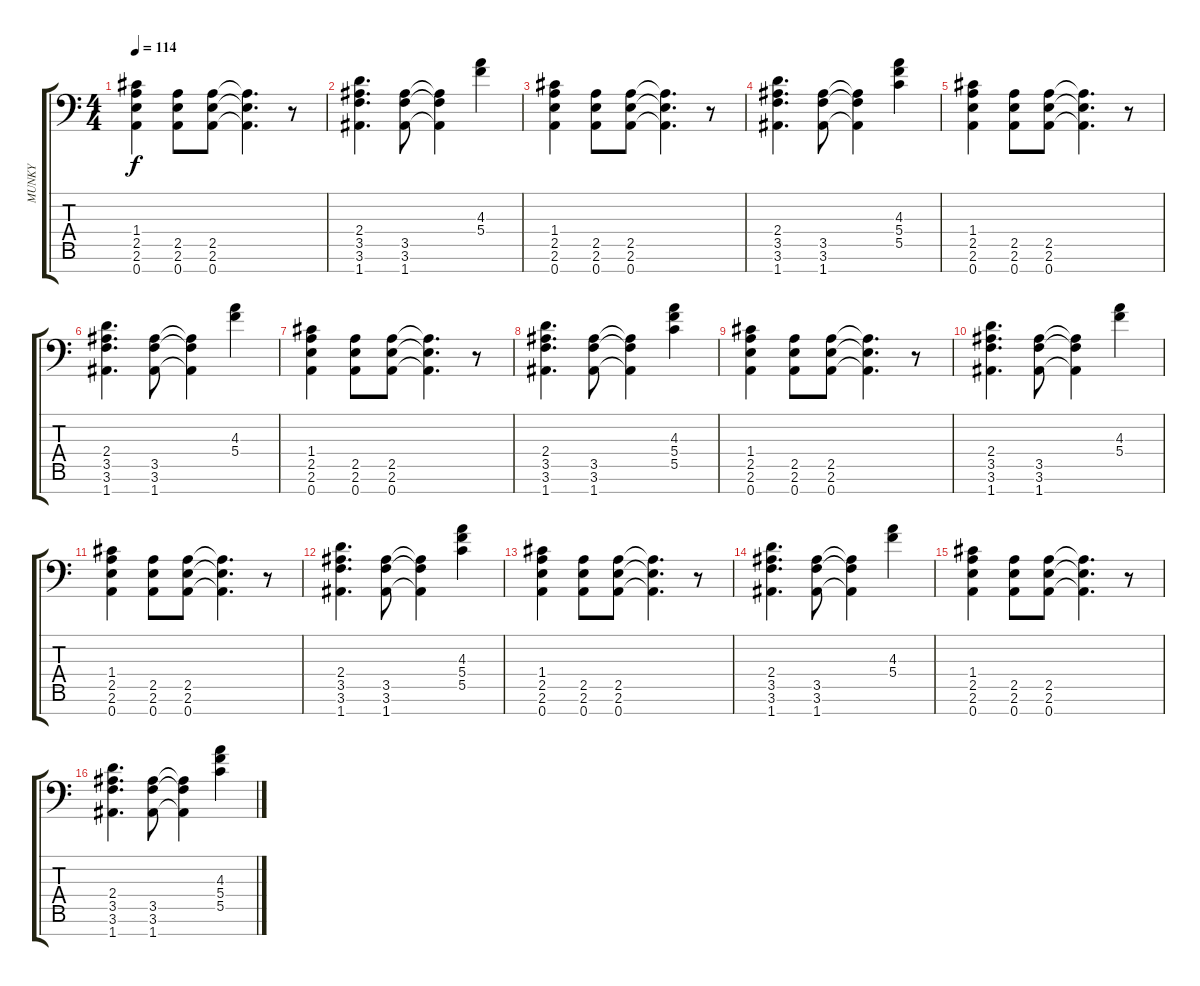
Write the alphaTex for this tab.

\track ("MUNKY" "MUNKY") {instrument distortionguitar}
\staff {score tabs}
\tuning (D4 A3 F3 C3 G2 D2 A1) {hide}
\ts (4 4)
\tempo 114
\clef f4
\ks c
(1.4 2.5 2.6 0.7).4{dy f} (2.5 2.6 0.7).8 (2.5 2.6 0.7).8 (2.5{t} 2.6{t} 0.7{t}).4{d} r.8 |
(2.4 3.5 3.6 1.7).4{d} (3.5 3.6 1.7).8 (3.5{t} 3.6{t} 1.7{t}).4 (4.3 5.4).4 |
(1.4 2.5 2.6 0.7).4 (2.5 2.6 0.7).8 (2.5 2.6 0.7).8 (2.5{t} 2.6{t} 0.7{t}).4{d} r.8 |
(2.4 3.5 3.6 1.7).4{d} (3.5 3.6 1.7).8 (3.5{t} 3.6{t} 1.7{t}).4 (4.3 5.4 5.5).4 |
(1.4 2.5 2.6 0.7).4 (2.5 2.6 0.7).8 (2.5 2.6 0.7).8 (2.5{t} 2.6{t} 0.7{t}).4{d} r.8 |
(2.4 3.5 3.6 1.7).4{d} (3.5 3.6 1.7).8 (3.5{t} 3.6{t} 1.7{t}).4 (4.3 5.4).4 |
(1.4 2.5 2.6 0.7).4 (2.5 2.6 0.7).8 (2.5 2.6 0.7).8 (2.5{t} 2.6{t} 0.7{t}).4{d} r.8 |
(2.4 3.5 3.6 1.7).4{d} (3.5 3.6 1.7).8 (3.5{t} 3.6{t} 1.7{t}).4 (4.3 5.4 5.5).4 |
(1.4 2.5 2.6 0.7).4 (2.5 2.6 0.7).8 (2.5 2.6 0.7).8 (2.5{t} 2.6{t} 0.7{t}).4{d} r.8 |
(2.4 3.5 3.6 1.7).4{d} (3.5 3.6 1.7).8 (3.5{t} 3.6{t} 1.7{t}).4 (4.3 5.4).4 |
(1.4 2.5 2.6 0.7).4 (2.5 2.6 0.7).8 (2.5 2.6 0.7).8 (2.5{t} 2.6{t} 0.7{t}).4{d} r.8 |
(2.4 3.5 3.6 1.7).4{d} (3.5 3.6 1.7).8 (3.5{t} 3.6{t} 1.7{t}).4 (4.3 5.4 5.5).4 |
(1.4 2.5 2.6 0.7).4 (2.5 2.6 0.7).8 (2.5 2.6 0.7).8 (2.5{t} 2.6{t} 0.7{t}).4{d} r.8 |
(2.4 3.5 3.6 1.7).4{d} (3.5 3.6 1.7).8 (3.5{t} 3.6{t} 1.7{t}).4 (4.3 5.4).4 |
(1.4 2.5 2.6 0.7).4 (2.5 2.6 0.7).8 (2.5 2.6 0.7).8 (2.5{t} 2.6{t} 0.7{t}).4{d} r.8 |
(2.4 3.5 3.6 1.7).4{d} (3.5 3.6 1.7).8 (3.5{t} 3.6{t} 1.7{t}).4 (4.3 5.4 5.5).4
